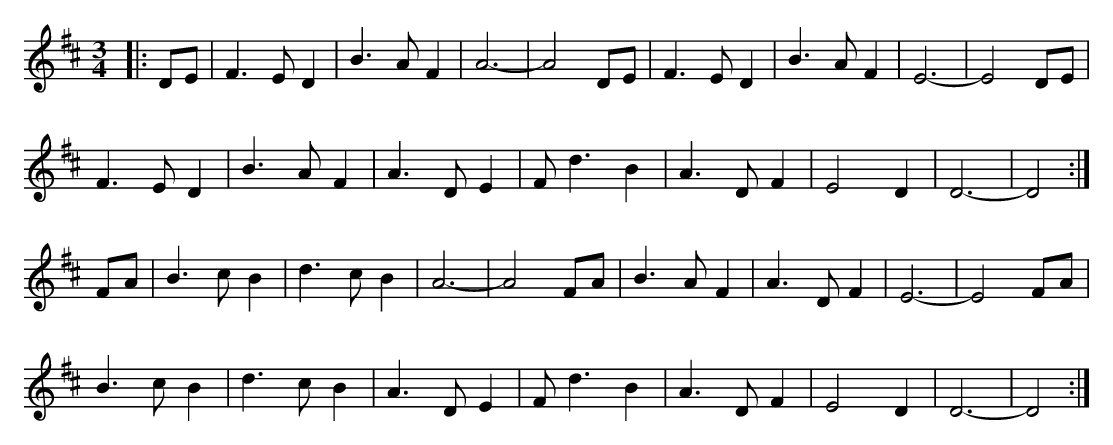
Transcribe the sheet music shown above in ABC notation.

X:1
M:3/4
K:D
|:DE|F3 ED2|B3 AF2|A6-|A4 DE|F3 ED2|B3 AF2|E6-|E4 DE|
F3 ED2|B3 AF2|A3 DE2|F d3 B2|A3 DF2|E4 D2|D6-|D4:|
FA|B3 cB2|d3 cB2|A6-|A4 FA|B3 AF2|A3 DF2|E6-|E4 FA|
B3 cB2|d3 cB2|A3 DE2|F d3 B2|A3 DF2|E4 D2|D6-|D4:|
